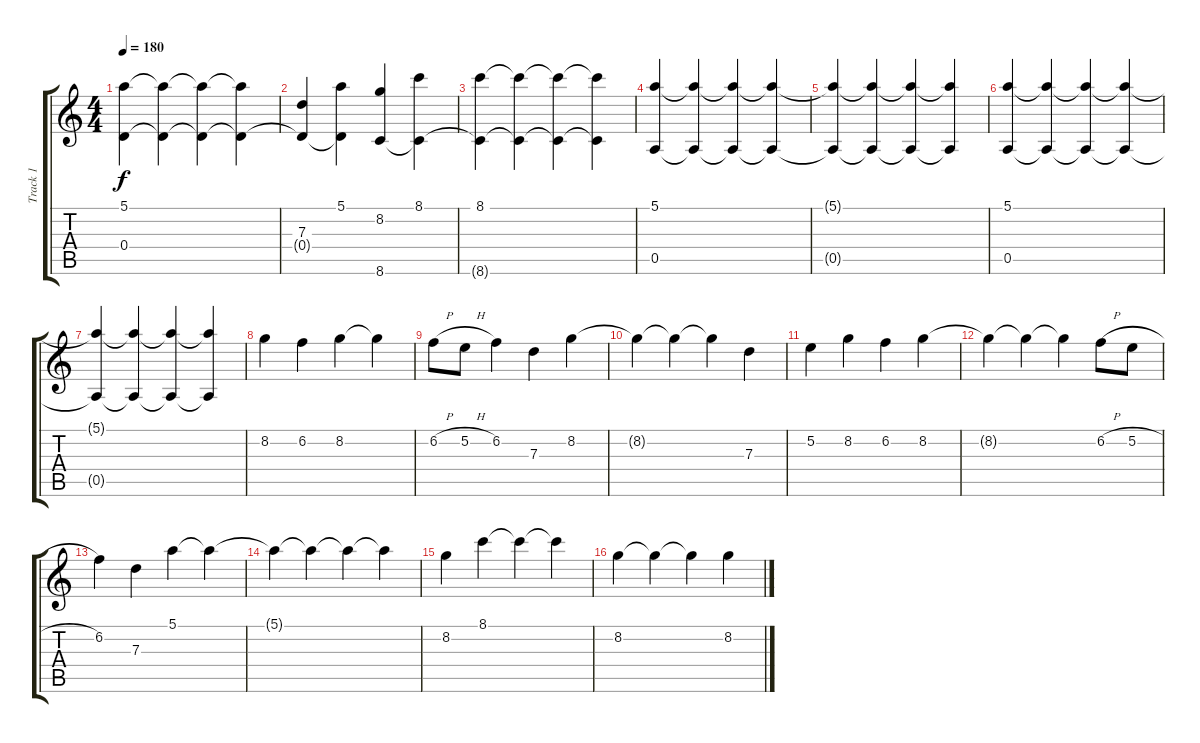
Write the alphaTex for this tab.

\track ("Track 1" "Track 1") {instrument acousticguitarnylon}
\staff {score tabs}
\tuning (E4 B3 G3 D3 A2 E2) {hide}
\ts (4 4)
\tempo 180
\clef g2
\ks c
(5.1 0.4{t}).4{dy f} (5.1{t} 0.4{t}).4 (5.1{t} 0.4{t}).4 (5.1{t} 0.4{t}).4 |
(7.3 0.4{t}).4 (5.1 0.4{t}).4 (8.2 8.6).4 (8.1 8.6{t}).4 |
(8.1 8.6{t}).4 (8.1{t} 8.6{t}).4 (8.1{t} 8.6{t}).4 (8.1{t} 8.6{t}).4 |
(5.1 0.5).4 (5.1{t} 0.5{t}).4 (5.1{t} 0.5{t}).4 (5.1{t} 0.5{t}).4 |
(5.1{t} 0.5{t}).4 (5.1{t} 0.5{t}).4 (5.1{t} 0.5{t}).4 (5.1{t} 0.5{t}).4 |
(5.1 0.5).4 (5.1{t} 0.5{t}).4 (5.1{t} 0.5{t}).4 (5.1{t} 0.5{t}).4 |
(5.1{t} 0.5{t}).4 (5.1{t} 0.5{t}).4 (5.1{t} 0.5{t}).4 (5.1{t} 0.5{t}).4 |
8.2.4 6.2.4 8.2.4 8.2{t}.4 |
6.2{h}.8 5.2{h}.8 6.2.4 7.3.4 8.2.4 |
8.2{t}.4 8.2{t}.4 8.2{t}.4 7.3.4 |
5.2.4 8.2.4 6.2.4 8.2.4 |
8.2{t}.4 8.2{t}.4 8.2{t}.4 6.2{h}.8 5.2{h}.8 |
6.2.4 7.3.4 5.1.4 5.1{t}.4 |
5.1{t}.4 5.1{t}.4 5.1{t}.4 5.1{t}.4 |
8.2.4 8.1.4 8.1{t}.4 8.1{t}.4 |
8.2.4 8.2{t}.4 8.2{t}.4 8.2.4
